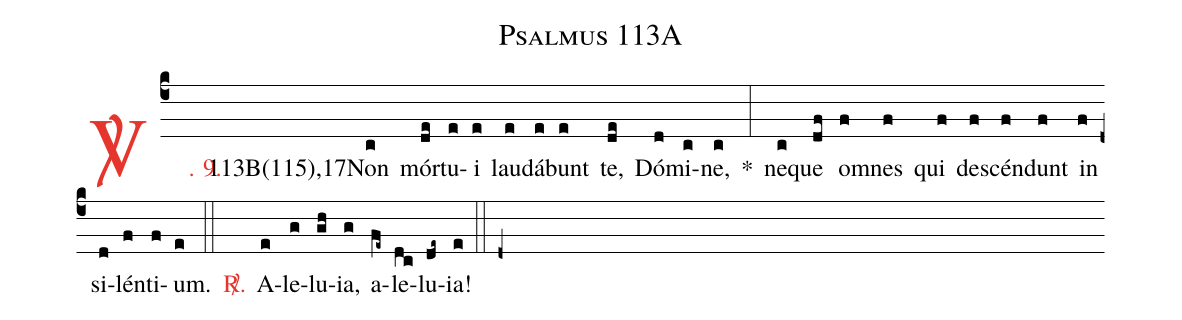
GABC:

name: Psalmus 113A;
%%
(c4)

<c><sp>V/</sp>. 9.</c>() <v>113B(115),17</v>Non(c) mór(de)tu(e)i(e) lau(e)dá(e)bunt(e) te,(de) Dó(d)mi(c)ne,(c) *(:) ne(c)que(df) om(f)nes(f) qui(f) de(f)scén(f)dunt(f) in(f) si(d)lén(f)ti(f)um.(e)

(::)

<nlba><c><sp>R/</sp>.</c>() A</nlba>(e)le(g)lu(gh)ia,(g) a(fe~)le(dc)lu(de~)ia!(e)

(::)

(d+)
